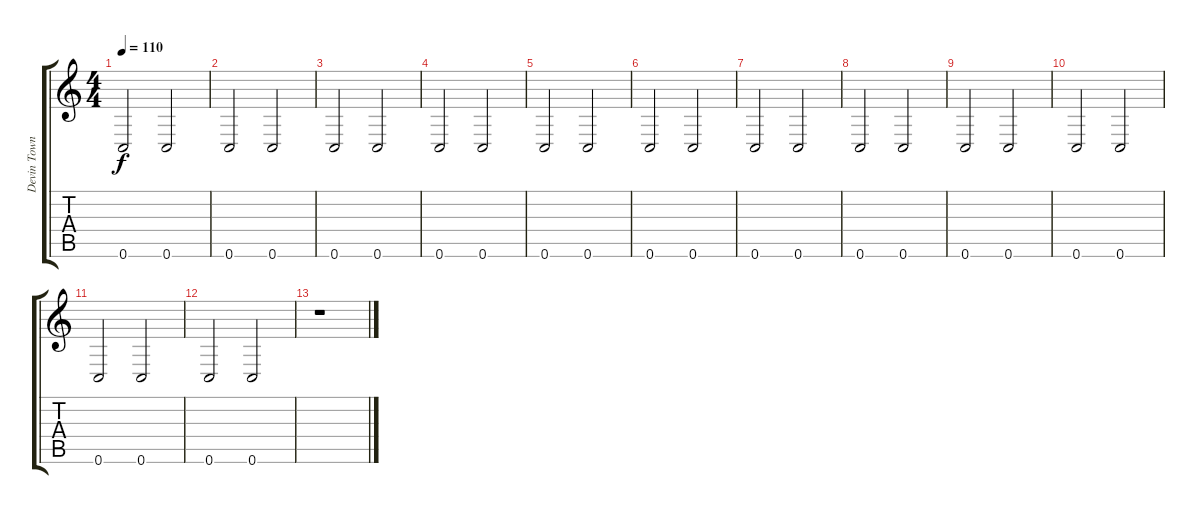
\track ("Devin Townsend" "Devin Town") {instrument distortionguitar}
\staff {score tabs}
\tuning (C4 G3 Eb3 Bb2 F2 C2) {hide}
\ts (4 4)
\tempo 110
\clef g2
\ks c
0.6.2{dy f} 0.6.2 |
0.6.2 0.6.2 |
0.6.2 0.6.2 |
0.6.2 0.6.2 |
0.6.2 0.6.2 |
0.6.2 0.6.2 |
0.6.2 0.6.2 |
0.6.2 0.6.2 |
0.6.2{volume 0} 0.6.2 |
0.6.2 0.6.2 |
0.6.2 0.6.2 |
0.6.2 0.6.2 |
r.1
